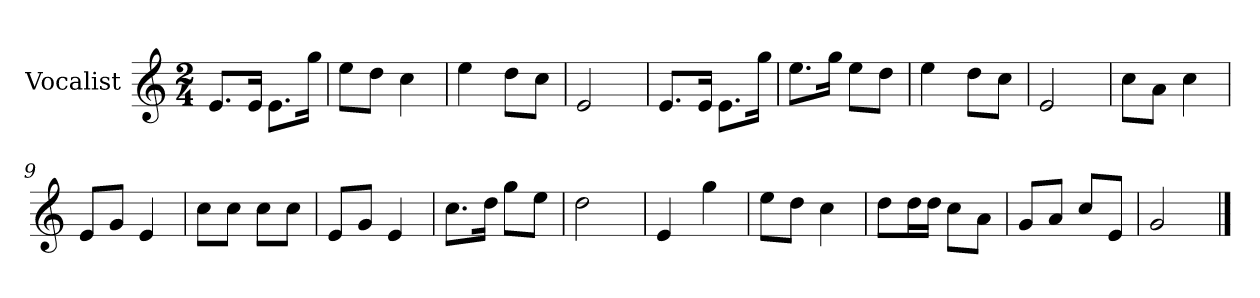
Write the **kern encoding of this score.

**kern
*part1
*staff1
*I"Vocalist
*k[]
*C:
*M2/4
=
8.eL
16eJk
8.eL
16ggJk
=1
8eeL
8ddJ
4cc
=2
4ee
8ddL
8ccJ
=3
2e
=4
8.eL
16eJk
8.eL
16ggJk
=5
8.eeL
16ggJk
8eeL
8ddJ
=6
4ee
8ddL
8ccJ
=7
2e
=8
8ccL
8aJ
4cc
=9
8eL
8gJ
4e
=10
8ccL
8ccJ
8ccL
8ccJ
=11
8eL
8gJ
4e
=12
8.ccL
16ddJk
8ggL
8eeJ
=13
2dd
=14
4e
4gg
=15
8eeL
8ddJ
4cc
=16
8ddL
16ddL
16ddJJ
8ccL
8aJ
=17
8gL
8aJ
8ccL
8eJ
=18
2g
==
*-
